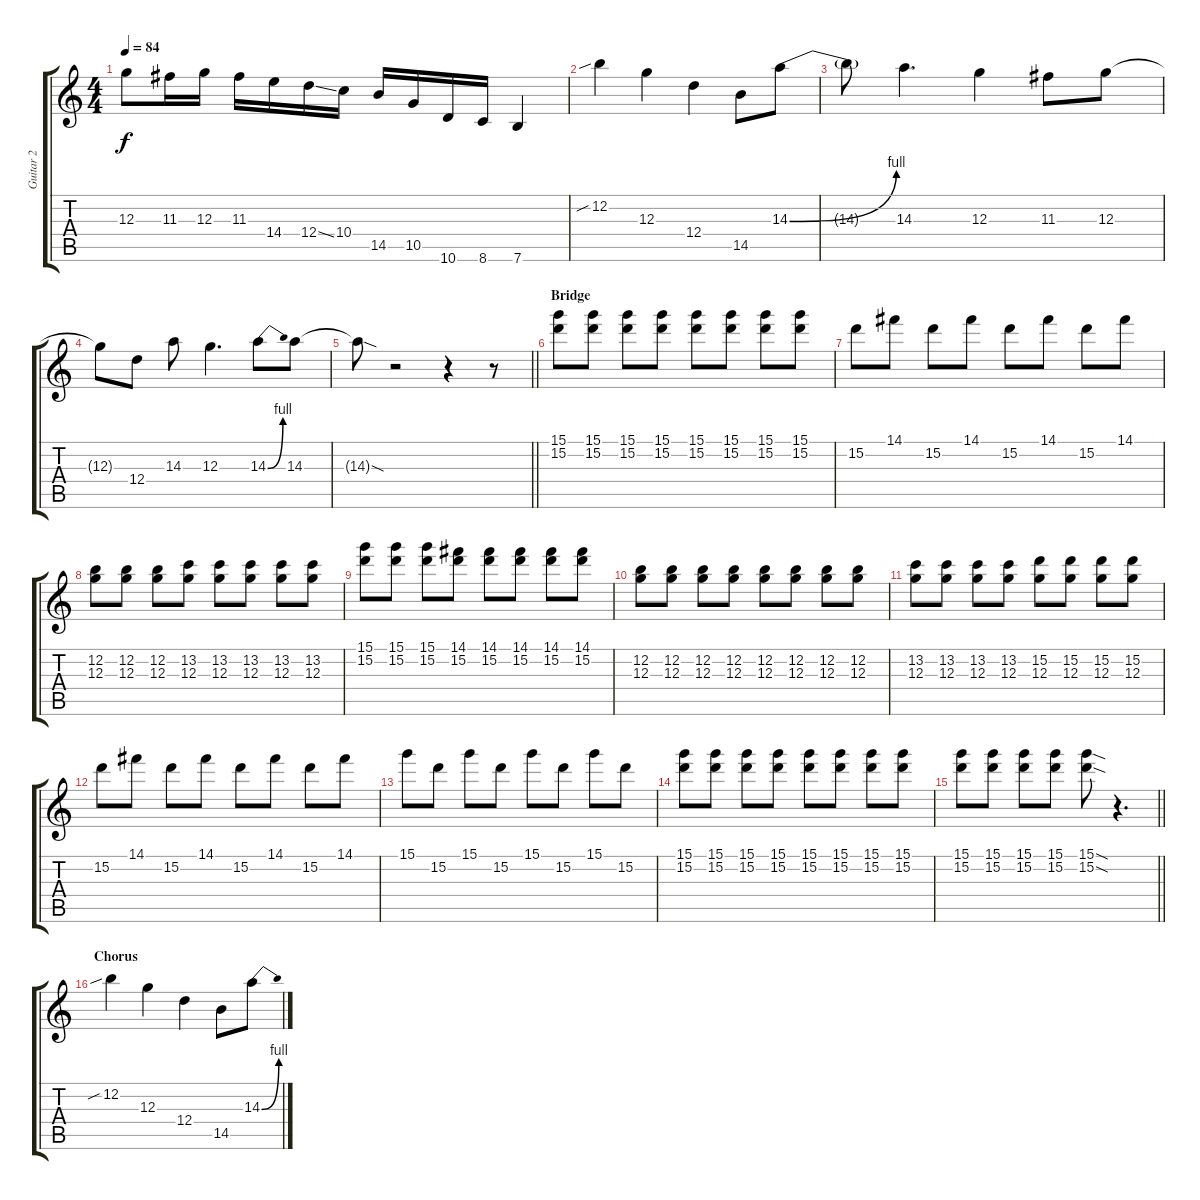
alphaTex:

\track ("Guitar 2" "Guitar 2") {instrument overdrivenguitar}
\staff {score tabs}
\tuning (E4 B3 G3 D3 A2 E2) {hide}
\ts (4 4)
\tempo 84
\clef g2
\ks c
12.3{t}.8{dy f} 11.3.16 12.3.16 11.3.16 14.4.16 12.4{ss}.16 10.4.16 14.5.16 10.5.16 10.6.16 8.6.16 7.6.4 |
12.2{sib}.4 12.3.4 12.4.4 14.5.8 14.3{be (bend 0 0 60 4)}.8 |
14.3{t}.8 14.3.4{d} 12.3.4 11.3.8 12.3.8 |
12.3{t}.8 12.4.8 14.3.8 12.3.4{d} 14.3{be (bend 0 0 60 4)}.8 14.3.8 |
\barLineRight lightlight
14.3{sod t}.8 r.2 r.4 r.8 |
\section ("" "Bridge")
(15.1 15.2).8 (15.1 15.2).8 (15.1 15.2).8 (15.1 15.2).8 (15.1 15.2).8 (15.1 15.2).8 (15.1 15.2).8 (15.1 15.2).8 |
15.2.8 14.1.8 15.2.8 14.1.8 15.2.8 14.1.8 15.2.8 14.1.8 |
(12.2 12.3).8 (12.2 12.3).8 (12.2 12.3).8 (13.2 12.3).8 (13.2 12.3).8 (13.2 12.3).8 (13.2 12.3).8 (13.2 12.3).8 |
(15.1 15.2).8 (15.1 15.2).8 (15.1 15.2).8 (14.1 15.2).8 (14.1 15.2).8 (14.1 15.2).8 (14.1 15.2).8 (14.1 15.2).8 |
(12.2 12.3).8 (12.2 12.3).8 (12.2 12.3).8 (12.2 12.3).8 (12.2 12.3).8 (12.2 12.3).8 (12.2 12.3).8 (12.2 12.3).8 |
(13.2 12.3).8 (13.2 12.3).8 (13.2 12.3).8 (13.2 12.3).8 (15.2 12.3).8 (15.2 12.3).8 (15.2 12.3).8 (15.2 12.3).8 |
15.2.8 14.1.8 15.2.8 14.1.8 15.2.8 14.1.8 15.2.8 14.1.8 |
15.1.8 15.2.8 15.1.8 15.2.8 15.1.8 15.2.8 15.1.8 15.2.8 |
(15.1 15.2).8 (15.1 15.2).8 (15.1 15.2).8 (15.1 15.2).8 (15.1 15.2).8 (15.1 15.2).8 (15.1 15.2).8 (15.1 15.2).8 |
\barLineRight lightlight
(15.1 15.2).8 (15.1 15.2).8 (15.1 15.2).8 (15.1 15.2).8 (15.1{sod} 15.2{sod}).8 r.4{d} |
\section ("" "Chorus")
12.2{sib}.4 12.3.4 12.4.4 14.5.8 14.3{be (bend 0 0 60 4)}.8
